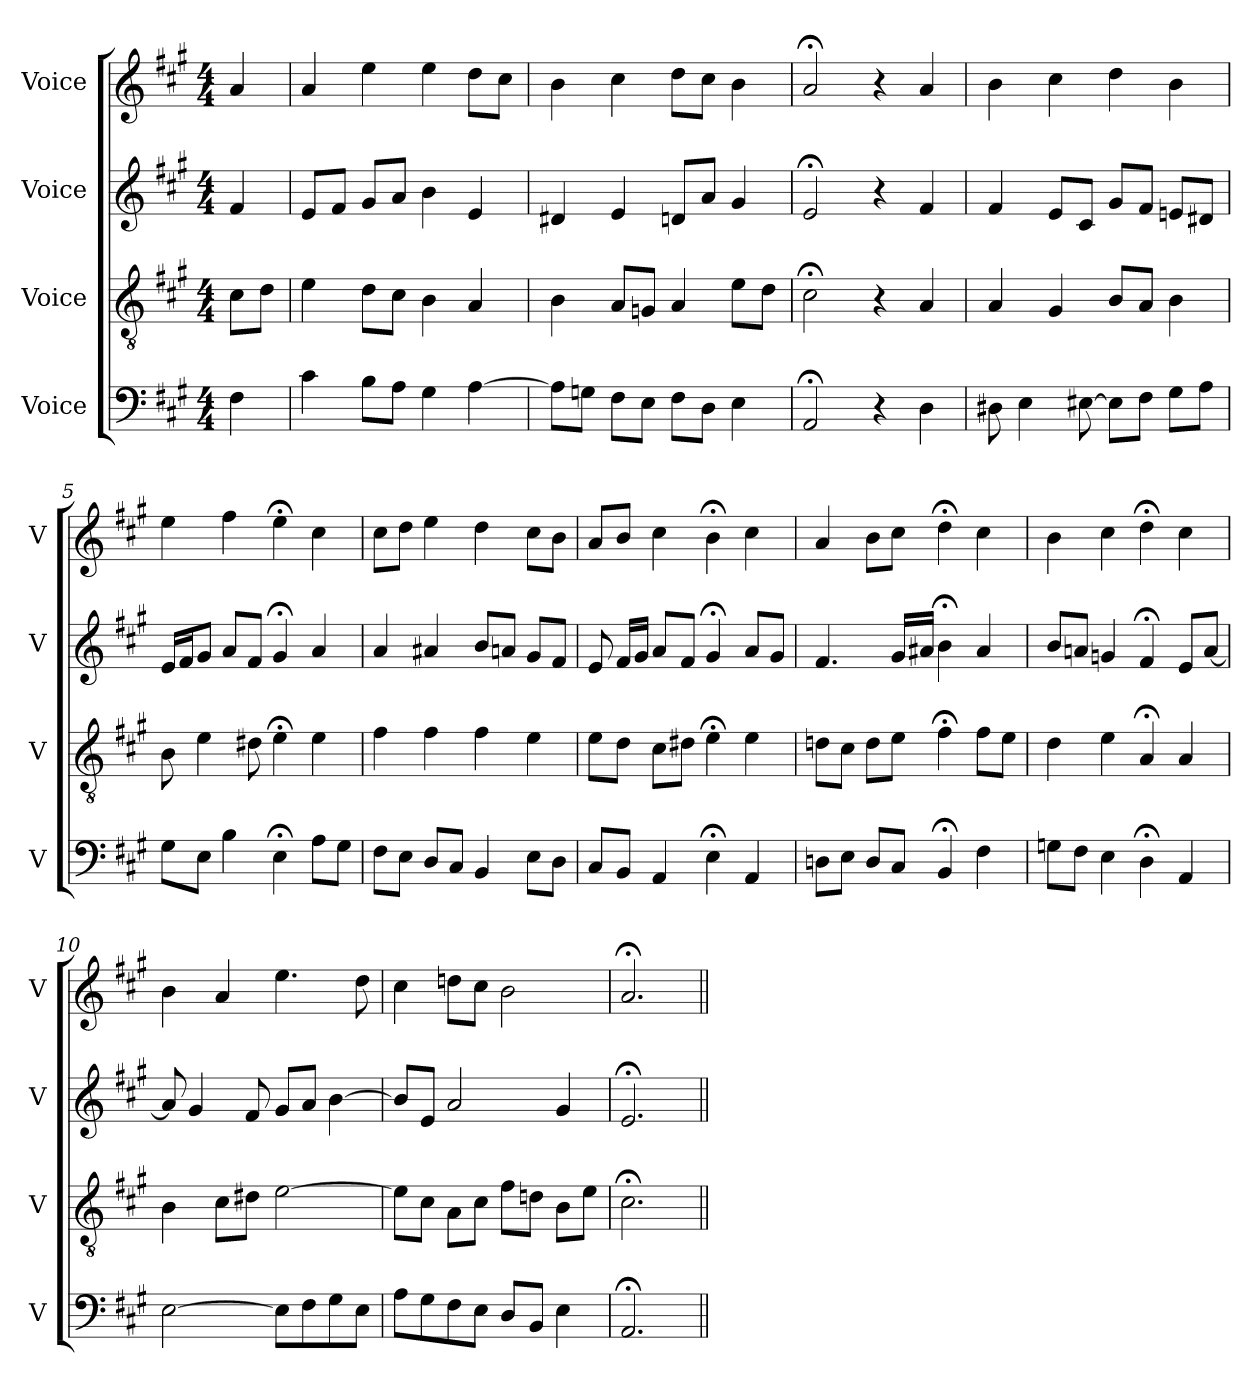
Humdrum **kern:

**kern	**kern	**kern	**kern
*part4	*part3	*part2	*part1
*staff4	*staff3	*staff2	*staff1
*I"Voice	*I"Voice	*I"Voice	*I"Voice
*I'V	*I'V	*I'V	*I'V
*clefF4	*clefGv2	*clefG2	*clefG2
*k[f#c#g#]	*k[f#c#g#]	*k[f#c#g#]	*k[f#c#g#]
*M4/4	*M4/4	*M4/4	*M4/4
=	=	=	=
4F#\	8c#\L	4f#/	4a/
.	8d\J	.	.
=1	=1	=1	=1
4c#\	4e\	8e/L	4a/
.	.	8f#/J	.
8B\L	8d\L	8g#/L	4ee\
8A\J	8c#\J	8a/J	.
4G#\	4B\	4b\	4ee\
[4A\	4A/	4e/	8dd\L
.	.	.	8cc#\J
=2	=2	=2	=2
8A\L]	4B\	4d#X/	4b\
8Gn\J	.	.	.
8F#\L	8A/L	4e/	4cc#\
8E\J	8Gn/J	.	.
8F#\L	4A/	8dn/L	8dd\L
8D\J	.	8a/J	8cc#\J
4E\	8e\L	4g#/	4b\
.	8d\J	.	.
=3	=3	=3	=3
2AA;</	2c#;<\	2e;</	2a;</
4r	4r	4r	4r
4D\	4A/	4f#/	4a/
=4	=4	=4	=4
8D#X\	4A/	4f#/	4b\
4E\	.	.	.
.	4G#/	8e/L	4cc#\
[8E#X\	.	8c#/J	.
8E#\L]	8B/L	8g#/L	4dd\
8F#\J	8A/J	8f#/J	.
8G#\L	4B\	8en/L	4b\
8A\J	.	8d#X/J	.
=5	=5	=5	=5
8G#\L	8B\	16e/LL	4ee\
.	.	16f#/J	.
8E\J	4e\	8g#/J	.
4B\	.	8a/L	4ff#\
.	8d#X\	8f#/J	.
4E;<\	4e;<\	4g#;</	4ee;<\
8A\L	4e\	4a/	4cc#\
8G#\J	.	.	.
!!LO:LB:g=z
=6	=6	=6	=6
8F#\L	4f#\	4a/	8cc#\L
8E\J	.	.	8dd\J
8D/L	4f#\	4a#X/	4ee\
8C#/J	.	.	.
4BB/	4f#\	8b/L	4dd\
.	.	8an/J	.
8E\L	4e\	8g#/L	8cc#\L
8D\J	.	8f#/J	8b\J
=7	=7	=7	=7
8C#/L	8e\L	8e/	8a/L
8BB/J	8d\J	16f#/LL	8b/J
.	.	16g#/JJ	.
4AA/	8c#\L	8a/L	4cc#\
.	8d#X\J	8f#/J	.
4E;<\	4e;<\	4g#;</	4b;<\
4AA/	4e\	8a/L	4cc#\
.	.	8g#/J	.
=8	=8	=8	=8
8Dn\L	8dn\L	4.f#/	4a/
8E\J	8c#\J	.	.
8D/L	8d\L	.	8b\L
8C#/J	8e\J	16g#/LL	8cc#\J
.	.	16a#X/JJ	.
4BB;</	4f#;<\	4b;<\	4dd;<\
4F#\	8f#\L	4a#/	4cc#\
.	8e\J	.	.
=9	=9	=9	=9
8Gn\L	4d\	8b/L	4b\
8F#\J	.	8an/J	.
4E\	4e\	4gn/	4cc#\
4D;<\	4A;</	4f#;</	4dd;<\
4AA/	4A/	8e/L	4cc#\
.	.	[8a/J	.
=10	=10	=10	=10
[2E\	4B\	8a/]	4b\
.	.	4g#/	.
.	8c#\L	.	4a/
.	8d#X\J	8f#/	.
8E\L]	[2e\	8g#/L	4.ee\
8F#\	.	8a/J	.
8G#\	.	[4b\	.
8E\J	.	.	8dd\
!!LO:LB:g=z
=11	=11	=11	=11
8A\L	8e\L]	8b/L]	4cc#\
8G#\	8c#\J	8e/J	.
8F#\	8A\L	2a/	8ddn\L
8E\J	8c#\J	.	8cc#\J
8D/L	8f#\L	.	2b\
8BB/J	8dn\J	.	.
4E\	8B\L	4g#/	.
.	8e\J	.	.
=12	=12	=12	=12
2.AA;</	2.c#;<\	2.e;</	2.a;</
=||	=||	=||	=||
*-	*-	*-	*-
